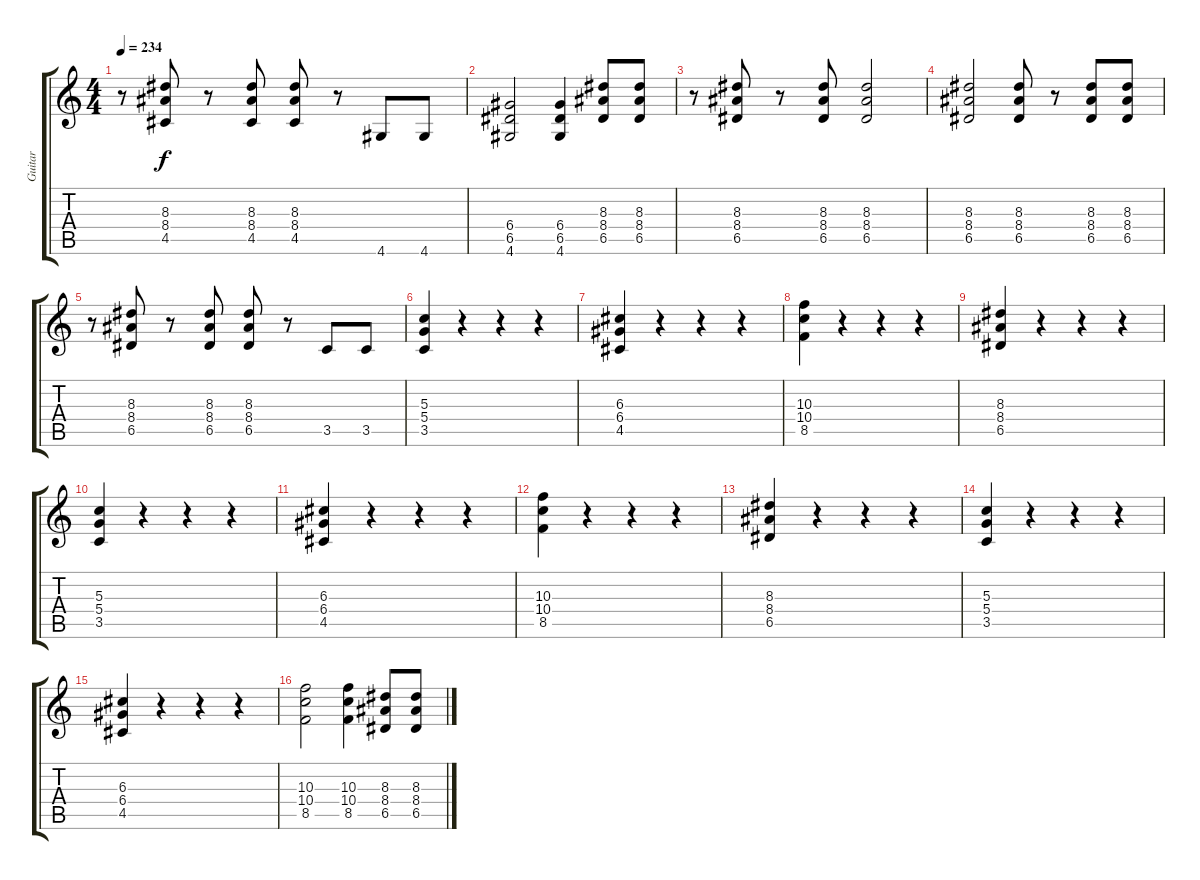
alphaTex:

\track ("Guitar" "Guitar") {instrument acousticguitarnylon}
\staff {score tabs}
\tuning (E4 B3 G3 D3 A2 E2) {hide}
\ts (4 4)
\tempo 234
\clef g2
\ks c
r.8{dy f} (8.3 8.4 4.5).8 r.8 (8.3 8.4 4.5).8 (8.3 8.4 4.5).8 r.8 4.6.8 4.6.8 |
(6.4 6.5 4.6).2 (6.4 6.5 4.6).4 (8.3 8.4 6.5).8 (8.3 8.4 6.5).8 |
r.8 (8.3 8.4 6.5).8 r.8 (8.3 8.4 6.5).8 (8.3 8.4 6.5).2 |
(8.3 8.4 6.5).2 (8.3 8.4 6.5).8 r.8 (8.3 8.4 6.5).8 (8.3 8.4 6.5).8 |
r.8 (8.3 8.4 6.5).8 r.8 (8.3 8.4 6.5).8 (8.3 8.4 6.5).8 r.8 3.5.8 3.5.8 |
(5.3 5.4 3.5).4 r.4 r.4 r.4 |
(6.3 6.4 4.5).4 r.4 r.4 r.4 |
(10.3 10.4 8.5).4 r.4 r.4 r.4 |
(8.3 8.4 6.5).4 r.4 r.4 r.4 |
(5.3 5.4 3.5).4 r.4 r.4 r.4 |
(6.3 6.4 4.5).4 r.4 r.4 r.4 |
(10.3 10.4 8.5).4 r.4 r.4 r.4 |
(8.3 8.4 6.5).4 r.4 r.4 r.4 |
(5.3 5.4 3.5).4 r.4 r.4 r.4 |
(6.3 6.4 4.5).4 r.4 r.4 r.4 |
(10.3 10.4 8.5).2 (10.3 10.4 8.5).4 (8.3 8.4 6.5).8 (8.3 8.4 6.5).8
